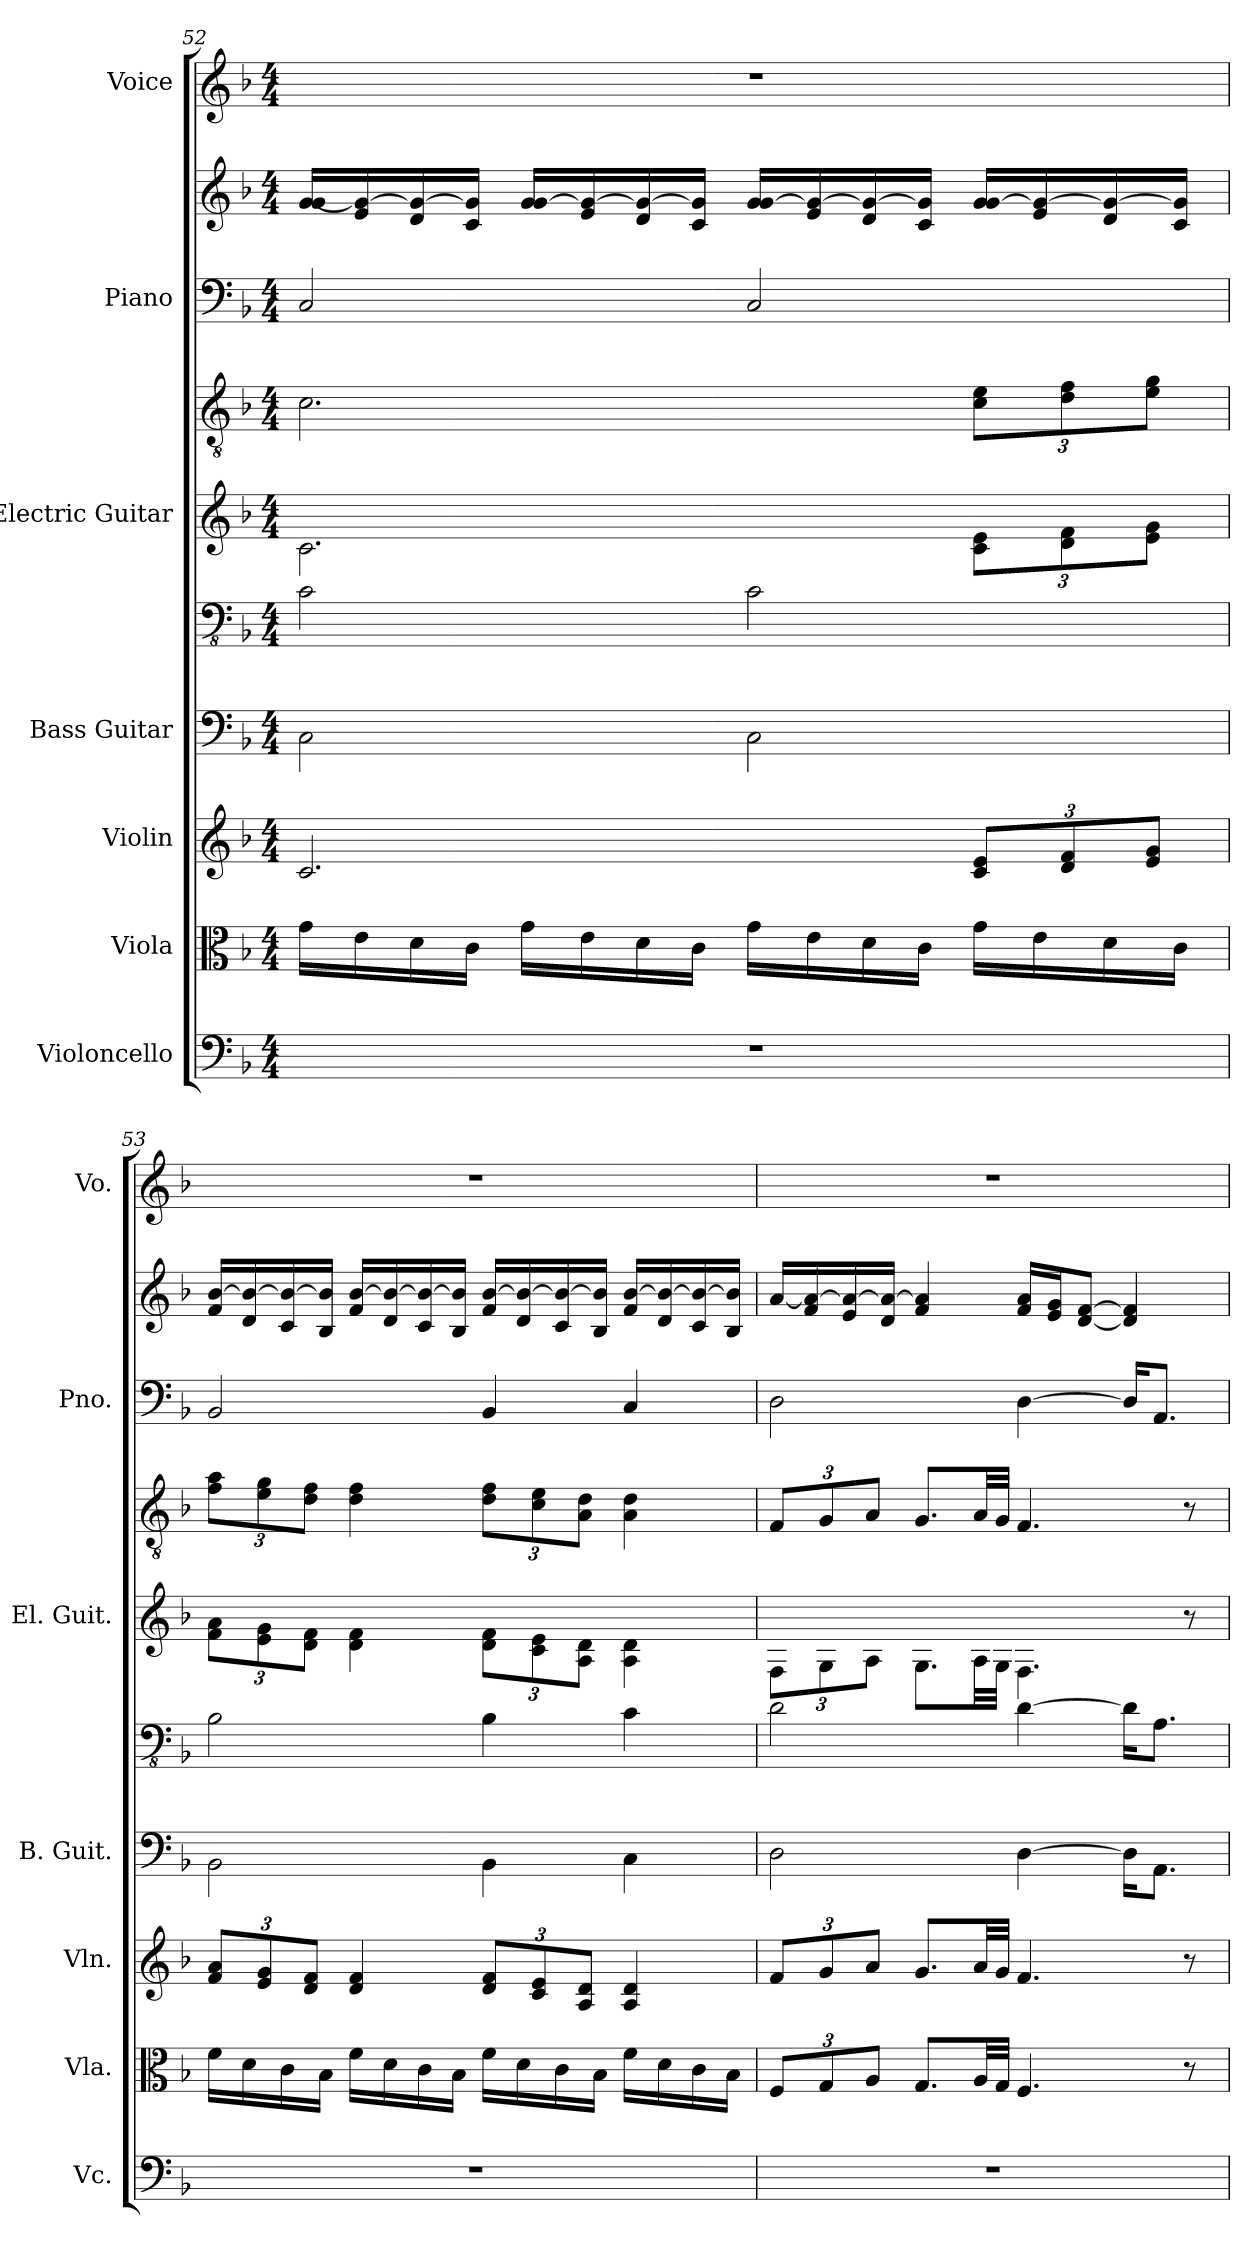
**kern	**kern	**kern	**kern	**kern	**kern	**kern	**kern	**kern	**kern
*part7	*part6	*part5	*part4	*part4	*part3	*part3	*part2	*part2	*part1
*staff10	*staff9	*staff8	*staff7	*staff6	*staff5	*staff4	*staff3	*staff2	*staff1
*I"Violoncello	*I"Viola	*I"Violin	*I"Bass Guitar	*	*I"Electric Guitar	*	*I"Piano	*	*I"Voice
*I'Vc.	*I'Vla.	*I'Vln.	*I'B. Guit.	*	*I'El. Guit.	*	*I'Pno.	*	*I'Vo.
!!LO:PB:g=z
*clefF4	*clefC3	*clefG2	*	*clefFv4	*	*clefGv2	*clefF4	*clefG2	*clefG2
*k[b-]	*k[b-]	*k[b-]	*k[b-]	*k[b-]	*k[b-]	*k[b-]	*k[b-]	*k[b-]	*k[b-]
*M4/4	*M4/4	*M4/4	*M4/4	*M4/4	*M4/4	*M4/4	*M4/4	*M4/4	*M4/4
=52	=52	=52	=52	=52	=52	=52	=52	=52	=52
1r	16g\LL	2.c/	2C\	2C\	2.c\	2.c\	2C/	[16g/ 16g/LL	1r
.	16e\	.	.	.	.	.	.	16e/ 16g/_	.
.	16d\	.	.	.	.	.	.	16d/ 16g/_	.
.	16c\JJ	.	.	.	.	.	.	16c/ 16g/]JJ	.
.	16g\LL	.	.	.	.	.	.	16g/ [16g/LL	.
.	16e\	.	.	.	.	.	.	16e/ 16g/_	.
.	16d\	.	.	.	.	.	.	16d/ 16g/_	.
.	16c\JJ	.	.	.	.	.	.	16c/ 16g/]JJ	.
.	16g\LL	.	2C\	2C\	.	.	2C/	16g/ [16g/LL	.
.	16e\	.	.	.	.	.	.	16e/ 16g/_	.
.	16d\	.	.	.	.	.	.	16d/ 16g/_	.
.	16c\JJ	.	.	.	.	.	.	16c/ 16g/]JJ	.
*	*	*Xbrackettup	*	*	*Xbrackettup	*Xbrackettup	*	*	*
.	16g\LL	12c/ 12e/L	.	.	12c\ 12e\L	12c\ 12e\L	.	16g/ [16g/LL	.
.	16e\	.	.	.	.	.	.	16e/ 16g/_	.
.	.	12d/ 12f/	.	.	12d\ 12f\	12d\ 12f\	.	.	.
.	16d\	.	.	.	.	.	.	16d/ 16g/_	.
.	.	12e/ 12g/J	.	.	12e\ 12g\J	12e\ 12g\J	.	.	.
.	16c\JJ	.	.	.	.	.	.	16c/ 16g/]JJ	.
=53	=53	=53	=53	=53	=53	=53	=53	=53	=53
1r	16f\LL	12f/ 12a/L	2BB-\	2BB-\	12f\ 12a\L	12f\ 12a\L	2BB-/	16f/ [16b-/LL	1r
.	16d\	.	.	.	.	.	.	16d/ 16b-/_	.
.	.	12e/ 12g/	.	.	12e\ 12g\	12e\ 12g\	.	.	.
.	16c\	.	.	.	.	.	.	16c/ 16b-/_	.
.	.	12d/ 12f/J	.	.	12d\ 12f\J	12d\ 12f\J	.	.	.
.	16B-\JJ	.	.	.	.	.	.	16B-/ 16b-/]JJ	.
.	16f\LL	4d/ 4f/	.	.	4d\ 4f\	4d\ 4f\	.	16f/ [16b-/LL	.
.	16d\	.	.	.	.	.	.	16d/ 16b-/_	.
.	16c\	.	.	.	.	.	.	16c/ 16b-/_	.
.	16B-\JJ	.	.	.	.	.	.	16B-/ 16b-/]JJ	.
.	16f\LL	12d/ 12f/L	4BB-\	4BB-\	12d\ 12f\L	12d\ 12f\L	4BB-/	16f/ [16b-/LL	.
.	16d\	.	.	.	.	.	.	16d/ 16b-/_	.
.	.	12c/ 12e/	.	.	12c\ 12e\	12c\ 12e\	.	.	.
.	16c\	.	.	.	.	.	.	16c/ 16b-/_	.
.	.	12A/ 12d/J	.	.	12A\ 12d\J	12A\ 12d\J	.	.	.
.	16B-\JJ	.	.	.	.	.	.	16B-/ 16b-/]JJ	.
.	16f\LL	4A/ 4d/	4C\	4C\	4A\ 4d\	4A\ 4d\	4C/	16f/ [16b-/LL	.
.	16d\	.	.	.	.	.	.	16d/ 16b-/_	.
.	16c\	.	.	.	.	.	.	16c/ 16b-/_	.
.	16B-\JJ	.	.	.	.	.	.	16B-/ 16b-/]JJ	.
=54	=54	=54	=54	=54	=54	=54	=54	=54	=54
*	*Xbrackettup	*	*	*	*	*	*	*	*
1r	12F/L	12f/L	2D\	2D\	12F\L	12F/L	2D\	[16a/LL	1r
.	.	.	.	.	.	.	.	16f/ 16a/_	.
.	12G/	12g/	.	.	12G\	12G/	.	.	.
.	.	.	.	.	.	.	.	16e/ 16a/_	.
.	12A/J	12a/J	.	.	12A\J	12A/J	.	.	.
.	.	.	.	.	.	.	.	16d/ 16a/_JJ	.
.	8.G/L	8.g/L	.	.	8.G\L	8.G/L	.	4f/ 4a/]	.
.	32A/LL	32a/LL	.	.	32A\LL	32A/LL	.	.	.
.	32G/JJJ	32g/JJJ	.	.	32G\JJJ	32G/JJJ	.	.	.
.	4.F/	4.f/	[4D\	[4D\	4.F\	4.F/	[4D\	16f/ 16a/LL	.
.	.	.	.	.	.	.	.	16e/ 16g/J	.
.	.	.	.	.	.	.	.	[8d/ [8f/J	.
.	.	.	16D\KL]	16D\KL]	.	.	16D/KL]	4d/] 4f/]	.
.	.	.	8.AA\J	8.AA\J	.	.	8.AA/J	.	.
.	8r	8r	.	.	8r	8r	.	.	.
=	=	=	=	=	=	=	=	=	=
*-	*-	*-	*-	*-	*-	*-	*-	*-	*-
